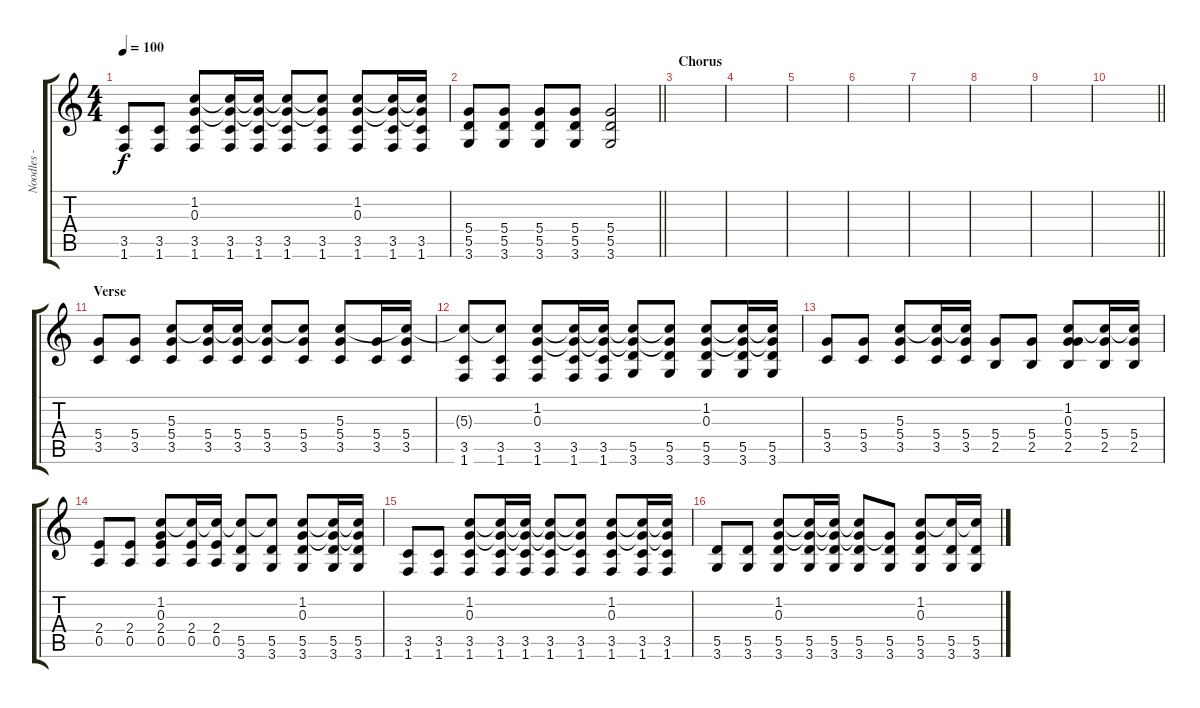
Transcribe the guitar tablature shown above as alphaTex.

\track ("Noodles - Guitar" "Noodles - ") {instrument acousticguitarsteel}
\staff {score tabs}
\tuning (E4 B3 G3 D3 A2 E2) {hide}
\ts (4 4)
\tempo 100
\clef g2
\ks c
(3.5 1.6).8{dy f} (3.5 1.6).8 (1.2 0.3 3.5 1.6).8 (1.2{t} 0.3{t} 3.5 1.6).16 (1.2{t} 0.3{t} 3.5 1.6).16 (1.2{t} 0.3{t} 3.5 1.6).8 (1.2{t} 0.3{t} 3.5 1.6).8 (1.2 0.3 3.5 1.6).8 (1.2{t} 0.3{t} 3.5 1.6).16 (1.2{t} 0.3{t} 3.5 1.6).16 |
\barLineRight lightlight
(5.4 5.5 3.6).8 (5.4 5.5 3.6).8 (5.4 5.5 3.6).8 (5.4 5.5 3.6).8 (5.4 5.5 3.6).2 |
\section ("" "Chorus")
|
|
|
|
|
|
|
\barLineRight lightlight
|
\section ("" "Verse")
(5.4 3.5).8 (5.4 3.5).8 (5.3 5.4 3.5).8 (5.3{t} 5.4 3.5).16 (5.3{t} 5.4 3.5).16 (5.3{t} 5.4 3.5).8 (5.3{t} 5.4 3.5).8 (5.3 5.4 3.5).8 (5.4 3.5).16 (5.3{t} 5.4 3.5).16 |
(5.3{t} 3.5 1.6).8 (5.3{t} 3.5 1.6).8 (1.2 0.3 3.5 1.6).8 (1.2{t} 0.3{t} 3.5 1.6).16 (1.2{t} 0.3{t} 3.5 1.6).16 (1.2{t} 0.3{t} 5.5 3.6).8 (1.2{t} 0.3{t} 5.5 3.6).8 (1.2 0.3 5.5 3.6).8 (1.2{t} 0.3{t} 5.5 3.6).16 (1.2{t} 0.3{t} 5.5 3.6).16 |
(5.4 3.5).8 (5.4 3.5).8 (5.3 5.4 3.5).8 (5.3{t} 5.4 3.5).16 (5.3{t} 5.4 3.5).16 (5.4 2.5).8 (5.4 2.5).8 (1.2 0.3 5.4 2.5).8 (1.2{t} 5.4 2.5).16 (1.2{t} 5.4 2.5).16 |
(2.4 0.5).8 (2.4 0.5).8 (1.2 0.3 2.4 0.5).8 (1.2{t} 2.4 0.5).16 (1.2{t} 2.4 0.5).16 (1.2{t} 5.5 3.6).8 (1.2{t} 5.5 3.6).8 (1.2 0.3 5.5 3.6).8 (1.2{t} 0.3{t} 5.5 3.6).16 (1.2{t} 0.3{t} 5.5 3.6).16 |
(3.5 1.6).8 (3.5 1.6).8 (1.2 0.3 3.5 1.6).8 (1.2{t} 0.3{t} 3.5 1.6).16 (1.2{t} 0.3{t} 3.5 1.6).16 (1.2{t} 0.3{t} 3.5 1.6).8 (1.2{t} 0.3{t} 3.5 1.6).8 (1.2 0.3 3.5 1.6).8 (1.2{t} 0.3{t} 3.5 1.6).16 (1.2{t} 0.3{t} 3.5 1.6).16 |
(5.5 3.6).8 (5.5 3.6).8 (1.2 0.3 5.5 3.6).8 (1.2{t} 0.3{t} 5.5 3.6).16 (1.2{t} 0.3{t} 5.5 3.6).16 (1.2{t} 0.3{t} 5.5 3.6).8 (0.3{t} 5.5 3.6).8 (1.2 0.3 5.5 3.6).8 (1.2{t} 5.5 3.6).16 (1.2{t} 5.5 3.6).16
